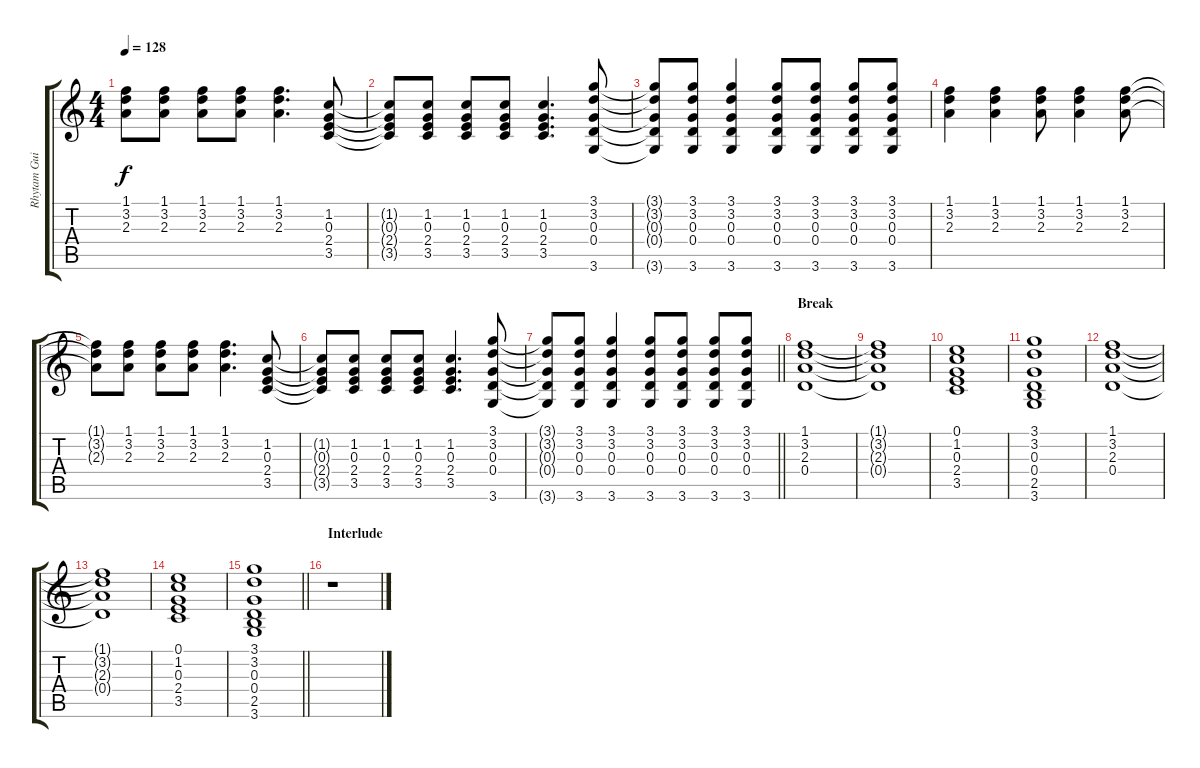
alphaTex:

\track ("Rhytam Guitar" "Rhytam Gui") {instrument electricguitarclean}
\staff {score tabs}
\tuning (E4 B3 G3 D3 A2 E2) {hide}
\ts (4 4)
\tempo 128
\clef g2
\ks c
(1.1{t} 3.2{t} 2.3{t}).8{dy f} (1.1 3.2 2.3).8 (1.1 3.2 2.3).8 (1.1 3.2 2.3).8 (1.1 3.2 2.3).4{d} (1.2 0.3 2.4 3.5).8 |
(1.2{t} 0.3{t} 2.4{t} 3.5{t}).8 (1.2 0.3 2.4 3.5).8 (1.2 0.3 2.4 3.5).8 (1.2 0.3 2.4 3.5).8 (1.2 0.3 2.4 3.5).4{d} (3.1 3.2 0.3 0.4 3.6).8 |
(3.1{t} 3.2{t} 0.3{t} 0.4{t} 3.6{t}).8 (3.1 3.2 0.3 0.4 3.6).8 (3.1 3.2 0.3 0.4 3.6).4 (3.1 3.2 0.3 0.4 3.6).8 (3.1 3.2 0.3 0.4 3.6).8 (3.1 3.2 0.3 0.4 3.6).8 (3.1 3.2 0.3 0.4 3.6).8 |
(1.1 3.2 2.3).4{volume 10 instrument overdrivenguitar} (1.1 3.2 2.3).4 (1.1 3.2 2.3).8 (1.1 3.2 2.3).4 (1.1 3.2 2.3).8 |
(1.1{t} 3.2{t} 2.3{t}).8 (1.1 3.2 2.3).8 (1.1 3.2 2.3).8 (1.1 3.2 2.3).8 (1.1 3.2 2.3).4{d} (1.2 0.3 2.4 3.5).8 |
(1.2{t} 0.3{t} 2.4{t} 3.5{t}).8 (1.2 0.3 2.4 3.5).8 (1.2 0.3 2.4 3.5).8 (1.2 0.3 2.4 3.5).8 (1.2 0.3 2.4 3.5).4{d} (3.1 3.2 0.3 0.4 3.6).8 |
\barLineRight lightlight
(3.1{t} 3.2{t} 0.3{t} 0.4{t} 3.6{t}).8 (3.1 3.2 0.3 0.4 3.6).8 (3.1 3.2 0.3 0.4 3.6).4 (3.1 3.2 0.3 0.4 3.6).8 (3.1 3.2 0.3 0.4 3.6).8 (3.1 3.2 0.3 0.4 3.6).8 (3.1 3.2 0.3 0.4 3.6).8 |
\section ("" "Break")
(1.1 3.2 2.3 0.4).1 |
(1.1{t} 3.2{t} 2.3{t} 0.4{t}).1 |
(0.1 1.2 0.3 2.4 3.5).1 |
(3.1 3.2 0.3 0.4 2.5 3.6).1 |
(1.1 3.2 2.3 0.4).1 |
(1.1{t} 3.2{t} 2.3{t} 0.4{t}).1 |
(0.1 1.2 0.3 2.4 3.5).1 |
\barLineRight lightlight
(3.1 3.2 0.3 0.4 2.5 3.6).1 |
\section ("" "Interlude")
r.1
